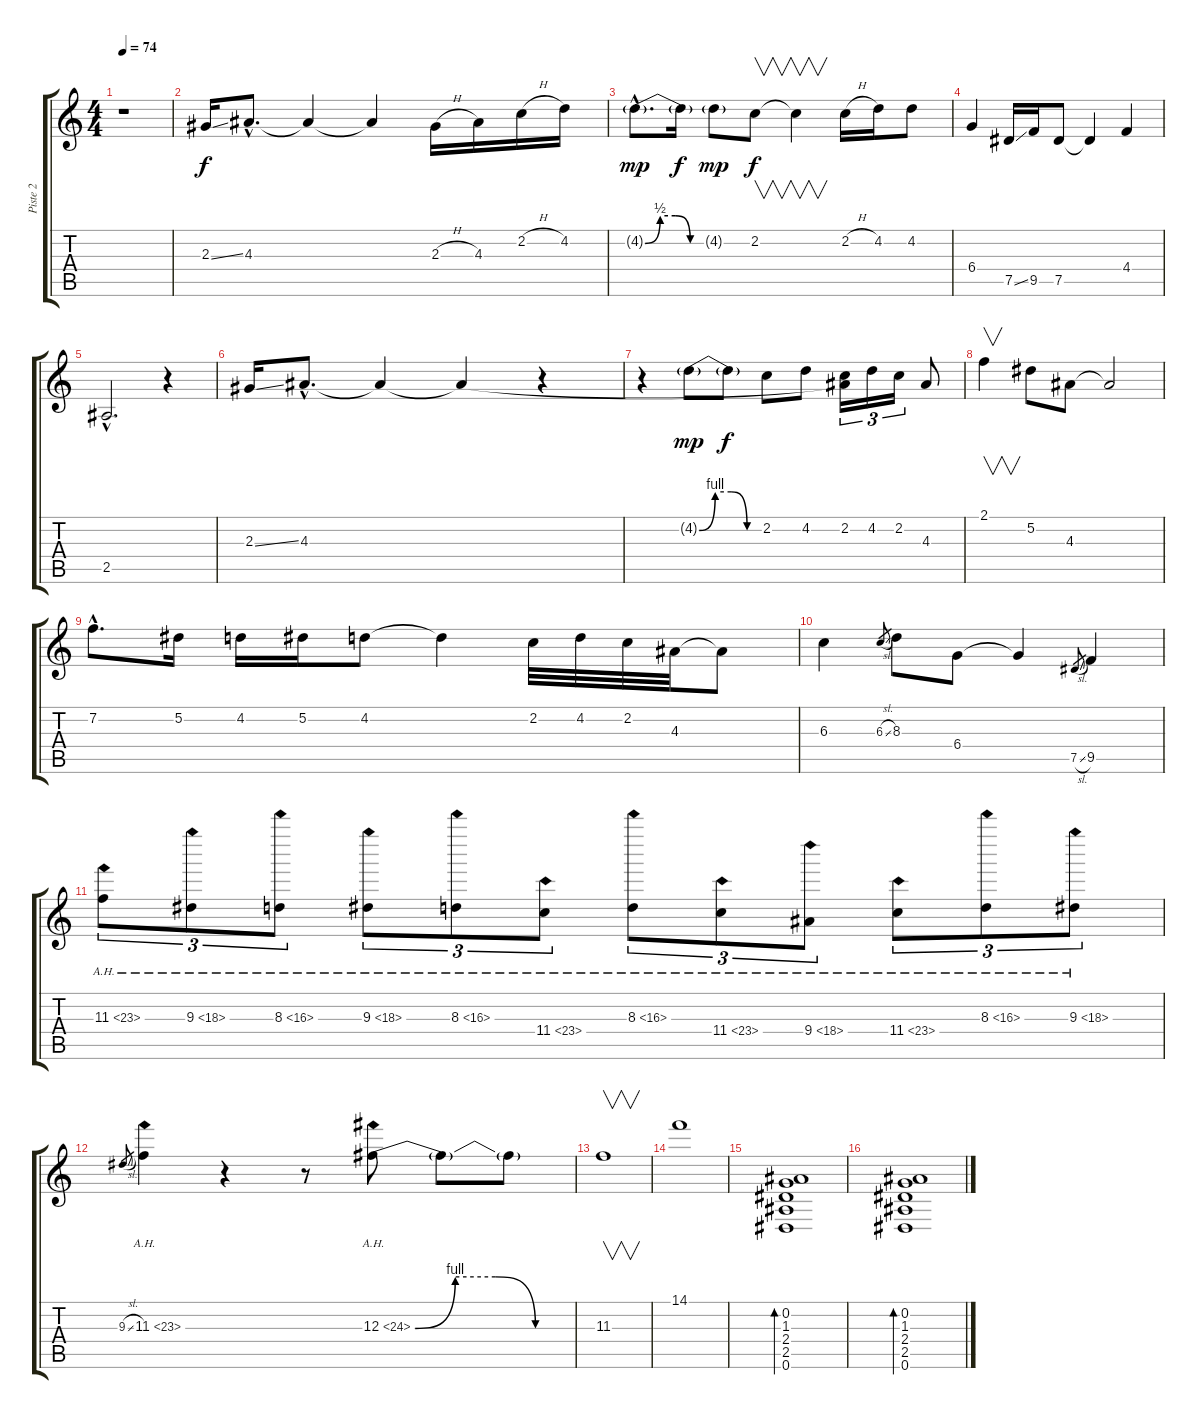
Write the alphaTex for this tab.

\track ("Piste 2" "Piste 2") {instrument acousticguitarnylon}
\staff {score tabs}
\tuning (Eb4 Bb3 Gb3 Db3 Ab2 Eb2) {hide}
\ts (4 4)
\tempo 74
\clef g2
\ks c
r.1{dy f instrument acousticguitarnylon} |
2.3{ss}.16 4.3{hac}.8{d} 4.3{t}.4 4.3{t}.4 2.3{h}.16 4.3.16 2.2{h}.16 4.2.16 |
4.2{be (custom 0 0 15 2 30 2 45 0 60 0) g hac}.8{d dy mp} 4.2{t}.16{dy f} 4.2{g}.8{dy mp} 2.2.8{v dy f} 2.2{t}.4{v} 2.2{h}.16 4.2.16 4.2.8 |
6.4.4 7.5{ss}.16 9.5.16 7.5.8 7.5{t}.4 4.4.4 |
2.5{hac}.2{d} r.4 |
2.3{ss}.16 4.3{hac}.8{d} 4.3{t}.4 4.3{t}.4 r.4 |
r.4 4.2{be (custom 0 0 15 4 30 4 45 0 60 0) g}.8{dy mp} 4.2{t}.8{dy f} 2.2.8 4.2.8 (2.2 4.3{t}).16{tu (3 2)} 4.2.16{tu (3 2)} 2.2.16{tu (3 2)} 4.3.8 |
2.1.4{v} 5.2.8 4.3.8 4.3{t}.2 |
7.2{hac}.8{d} 5.2.16 4.2.16 5.2.16 4.2.8 4.2{t}.4 2.2.32 4.2.32 2.2.32 4.3.32 4.3{t}.8 |
6.3.4 6.3{sl}.8{gr} 8.3.8 6.4.8 6.4{t}.4 7.5{sl}.8{gr} 9.5.4 |
11.3{ah 12}.8{tu (3 2)} 9.3{ah 9}.8{tu (3 2)} 8.3{ah 8}.8{tu (3 2)} 9.3{ah 9}.8{tu (3 2)} 8.3{ah 8}.8{tu (3 2)} 11.4{ah 12}.8{tu (3 2)} 8.3{ah 8}.8{tu (3 2)} 11.4{ah 12}.8{tu (3 2)} 9.4{ah 9}.8{tu (3 2)} 11.4{ah 12}.8{tu (3 2)} 8.3{ah 8}.8{tu (3 2)} 9.3{ah 9}.8{tu (3 2)} |
9.3{sl}.8{gr} 11.3{ah 12}.4 r.4 r.8 12.3{be (custom 0 0 15 4 30 4 45 0 60 0) ah 12}.8 12.3{t}.8 12.3{t}.8 |
11.3.1{v} |
14.1.1 |
(0.2 1.3 2.4 2.5 0.6).1{bd 240} |
(0.2 1.3 2.4 2.5 0.6).1{bd 240}
